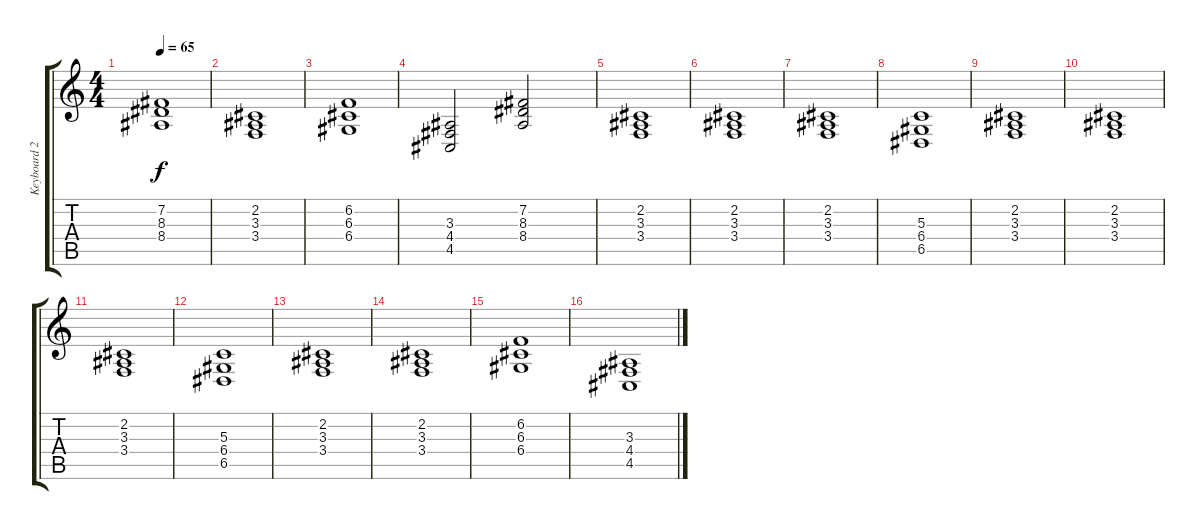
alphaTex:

\track ("Keyboard 2" "Keyboard 2") {instrument stringensemble1}
\staff {score tabs}
\tuning (E4 B3 G3 D3 A2 E2) {hide}
\ts (4 4)
\tempo 65
\clef g2
\ks c
(7.2 8.3 8.4).1{dy f} |
(2.2 3.3 3.4).1 |
(6.2 6.3 6.4).1 |
(3.3 4.4 4.5).2 (7.2 8.3 8.4).2 |
(2.2 3.3 3.4).1 |
(2.2 3.3 3.4).1 |
(2.2 3.3 3.4).1 |
(5.3 6.4 6.5).1 |
(2.2 3.3 3.4).1 |
(2.2 3.3 3.4).1 |
(2.2 3.3 3.4).1 |
(5.3 6.4 6.5).1 |
(2.2 3.3 3.4).1 |
(2.2 3.3 3.4).1 |
(6.2 6.3 6.4).1 |
(3.3 4.4 4.5).1
